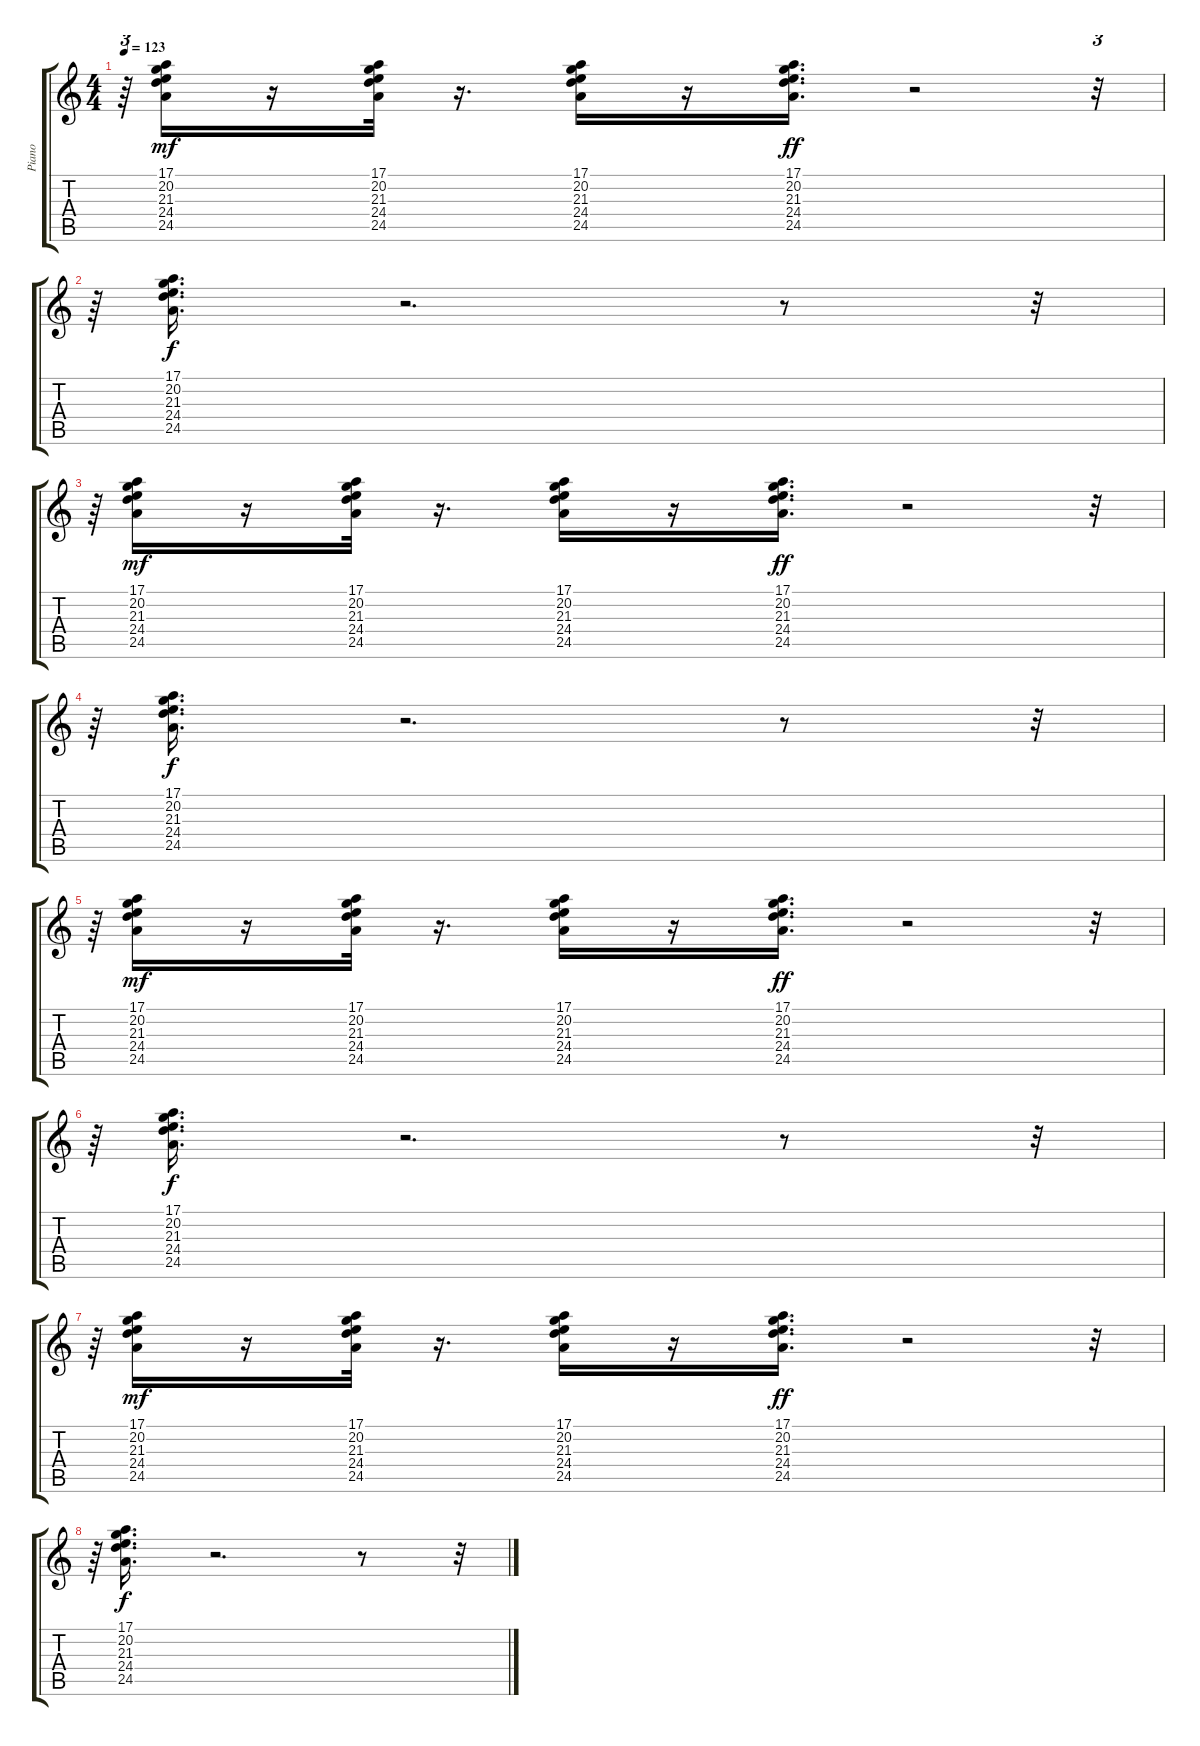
\track ("Piano" "Piano") {instrument electricpiano1}
\staff {score tabs}
\tuning (E4 B3 G3 D3 A2 E2) {hide}
\ts (4 4)
\tempo 123
\clef g2
\ks c
r.64{tu (3 2) dy f} (17.1 20.2 21.3 24.4 24.5).16{dy mf} r.16 (17.1 20.2 21.3 24.4 24.5).32 r.16{d} (17.1 20.2 21.3 24.4 24.5).16 r.16 (17.1 20.2 21.3 24.4 24.5).16{d dy ff} r.2 r.32{tu (3 2)} |
r.64{tu (3 2)} (17.1 20.2 21.3 24.4 24.5).16{d dy f} r.2{d} r.8 r.32{tu (3 2)} |
r.64{tu (3 2)} (17.1 20.2 21.3 24.4 24.5).16{dy mf} r.16 (17.1 20.2 21.3 24.4 24.5).32 r.16{d} (17.1 20.2 21.3 24.4 24.5).16 r.16 (17.1 20.2 21.3 24.4 24.5).16{d dy ff} r.2 r.32{tu (3 2)} |
r.64{tu (3 2)} (17.1 20.2 21.3 24.4 24.5).16{d dy f} r.2{d} r.8 r.32{tu (3 2)} |
r.64{tu (3 2)} (17.1 20.2 21.3 24.4 24.5).16{dy mf} r.16 (17.1 20.2 21.3 24.4 24.5).32 r.16{d} (17.1 20.2 21.3 24.4 24.5).16 r.16 (17.1 20.2 21.3 24.4 24.5).16{d dy ff} r.2 r.32{tu (3 2)} |
r.64{tu (3 2)} (17.1 20.2 21.3 24.4 24.5).16{d dy f} r.2{d} r.8 r.32{tu (3 2)} |
r.64{tu (3 2)} (17.1 20.2 21.3 24.4 24.5).16{dy mf} r.16 (17.1 20.2 21.3 24.4 24.5).32 r.16{d} (17.1 20.2 21.3 24.4 24.5).16 r.16 (17.1 20.2 21.3 24.4 24.5).16{d dy ff} r.2 r.32{tu (3 2)} |
r.64{tu (3 2)} (17.1 20.2 21.3 24.4 24.5).16{d dy f} r.2{d} r.8 r.32{tu (3 2)}
